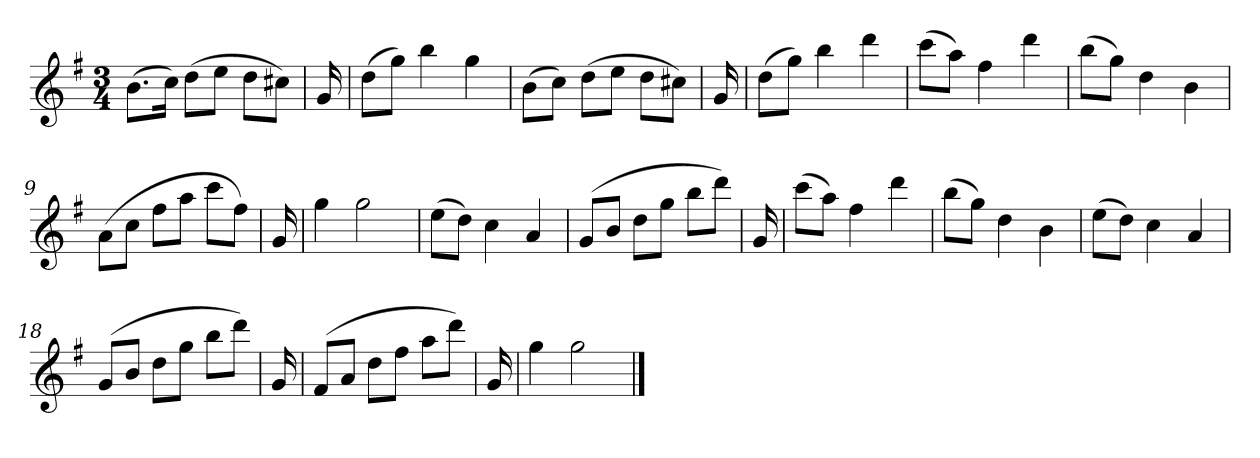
**kern
*part1
*staff1
*clefG2
*k[f#]
*G:
*M3/4
=
(8.b\L
16cc\Jk)
(8dd\L
8ee\J
8dd\L
8cc#X\J)
=2y
16g
=3
(8dd\L
8gg\J)
4bb
4gg
=4
(8b\L
8cc\J)
(8dd\L
8ee\J
8dd\L
8cc#X\J)
=5y
16g
=6
(8dd\L
8gg\J)
4bb
4ddd
=7y
(8ccc\L
8aa\J)
4ff#
4ddd
=8
(8bb\L
8gg\J)
4dd
4b
=9
(8a\L
8cc\J
8ff#\L
8aa\J
8ccc\L
8ff#\J)
=10y
16g
=11
4gg
2gg
=12y
(8ee\L
8dd\J)
4cc
4a
=13
(8g/L
8b/J
8dd\L
8gg\J
8bb\L
8ddd\J)
=14y
16g
=15
(8ccc\L
8aa\J)
4ff#
4ddd
=16
(8bb\L
8gg\J)
4dd
4b
=17y
(8ee\L
8dd\J)
4cc
4a
=18
(8g/L
8b/J
8dd\L
8gg\J
8bb\L
8ddd\J)
=19y
16g
=20
(8f#/L
8a/J
8dd\L
8ff#\J
8aa\L
8ddd\J)
=21y
16g
=22
4gg
2gg
==
*-
